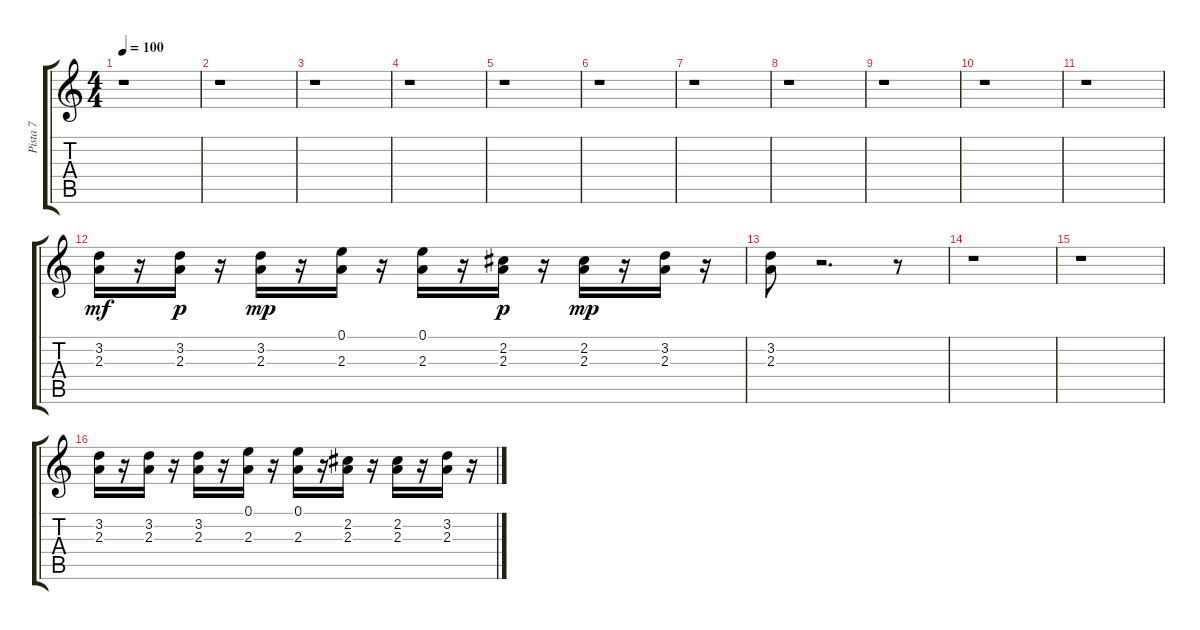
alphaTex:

\track ("Pista 7" "Pista 7") {instrument electricguitarmuted}
\staff {score tabs}
\tuning (E4 B3 G3 D3 A2 E2) {hide}
\ts (4 4)
\tempo 100
\clef g2
\ks c
r.1{dy ff} |
r.1 |
r.1 |
r.1 |
r.1 |
r.1 |
r.1 |
r.1 |
r.1 |
r.1 |
r.1 |
(3.2 2.3).16{dy mf} r.16 (3.2 2.3).16{dy p} r.16 (3.2 2.3).16{dy mp} r.16 (0.1 2.3).16 r.16 (0.1 2.3).16 r.16 (2.2 2.3).16{dy p} r.16 (2.2 2.3).16{dy mp} r.16 (3.2 2.3).16 r.16 |
(3.2 2.3).8 r.2{d} r.8 |
r.1 |
r.1 |
(3.2 2.3).16 r.16 (3.2 2.3).16 r.16 (3.2 2.3).16 r.16 (0.1 2.3).16 r.16 (0.1 2.3).16 r.16 (2.2 2.3).16 r.16 (2.2 2.3).16 r.16 (3.2 2.3).16 r.16
